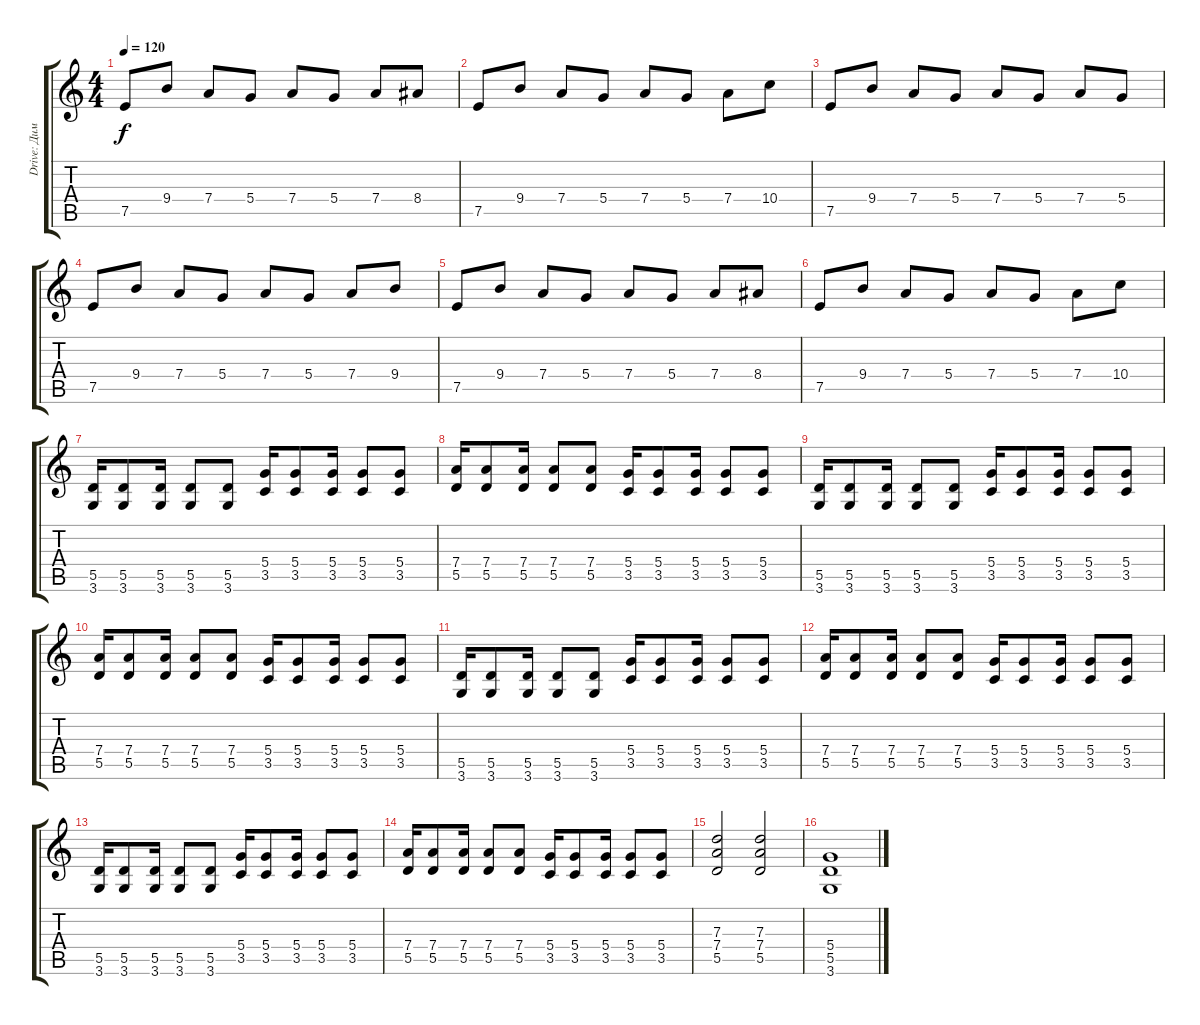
\track ("Drive: Дима" "Drive: Дим") {instrument distortionguitar}
\staff {score tabs}
\tuning (E4 B3 G3 D3 A2 E2) {hide}
\ts (4 4)
\tempo 120
\clef g2
\ks c
7.5.8{dy f} 9.4.8 7.4.8 5.4.8 7.4.8 5.4.8 7.4.8 8.4.8 |
7.5.8 9.4.8 7.4.8 5.4.8 7.4.8 5.4.8 7.4.8 10.4.8 |
7.5.8 9.4.8 7.4.8 5.4.8 7.4.8 5.4.8 7.4.8 5.4.8 |
7.5.8 9.4.8 7.4.8 5.4.8 7.4.8 5.4.8 7.4.8 9.4.8 |
7.5.8 9.4.8 7.4.8 5.4.8 7.4.8 5.4.8 7.4.8 8.4.8 |
7.5.8 9.4.8 7.4.8 5.4.8 7.4.8 5.4.8 7.4.8 10.4.8 |
(5.5 3.6).16 (5.5 3.6).8 (5.5 3.6).16 (5.5 3.6).8 (5.5 3.6).8 (5.4 3.5).16 (5.4 3.5).8 (5.4 3.5).16 (5.4 3.5).8 (5.4 3.5).8 |
(7.4 5.5).16 (7.4 5.5).8 (7.4 5.5).16 (7.4 5.5).8 (7.4 5.5).8 (5.4 3.5).16 (5.4 3.5).8 (5.4 3.5).16 (5.4 3.5).8 (5.4 3.5).8 |
(5.5 3.6).16 (5.5 3.6).8 (5.5 3.6).16 (5.5 3.6).8 (5.5 3.6).8 (5.4 3.5).16 (5.4 3.5).8 (5.4 3.5).16 (5.4 3.5).8 (5.4 3.5).8 |
(7.4 5.5).16 (7.4 5.5).8 (7.4 5.5).16 (7.4 5.5).8 (7.4 5.5).8 (5.4 3.5).16 (5.4 3.5).8 (5.4 3.5).16 (5.4 3.5).8 (5.4 3.5).8 |
(5.5 3.6).16 (5.5 3.6).8 (5.5 3.6).16 (5.5 3.6).8 (5.5 3.6).8 (5.4 3.5).16 (5.4 3.5).8 (5.4 3.5).16 (5.4 3.5).8 (5.4 3.5).8 |
(7.4 5.5).16 (7.4 5.5).8 (7.4 5.5).16 (7.4 5.5).8 (7.4 5.5).8 (5.4 3.5).16 (5.4 3.5).8 (5.4 3.5).16 (5.4 3.5).8 (5.4 3.5).8 |
(5.5 3.6).16 (5.5 3.6).8 (5.5 3.6).16 (5.5 3.6).8 (5.5 3.6).8 (5.4 3.5).16 (5.4 3.5).8 (5.4 3.5).16 (5.4 3.5).8 (5.4 3.5).8 |
(7.4 5.5).16 (7.4 5.5).8 (7.4 5.5).16 (7.4 5.5).8 (7.4 5.5).8 (5.4 3.5).16 (5.4 3.5).8 (5.4 3.5).16 (5.4 3.5).8 (5.4 3.5).8 |
(7.3 7.4 5.5).2 (7.3 7.4 5.5).2 |
(5.4 5.5 3.6).1
